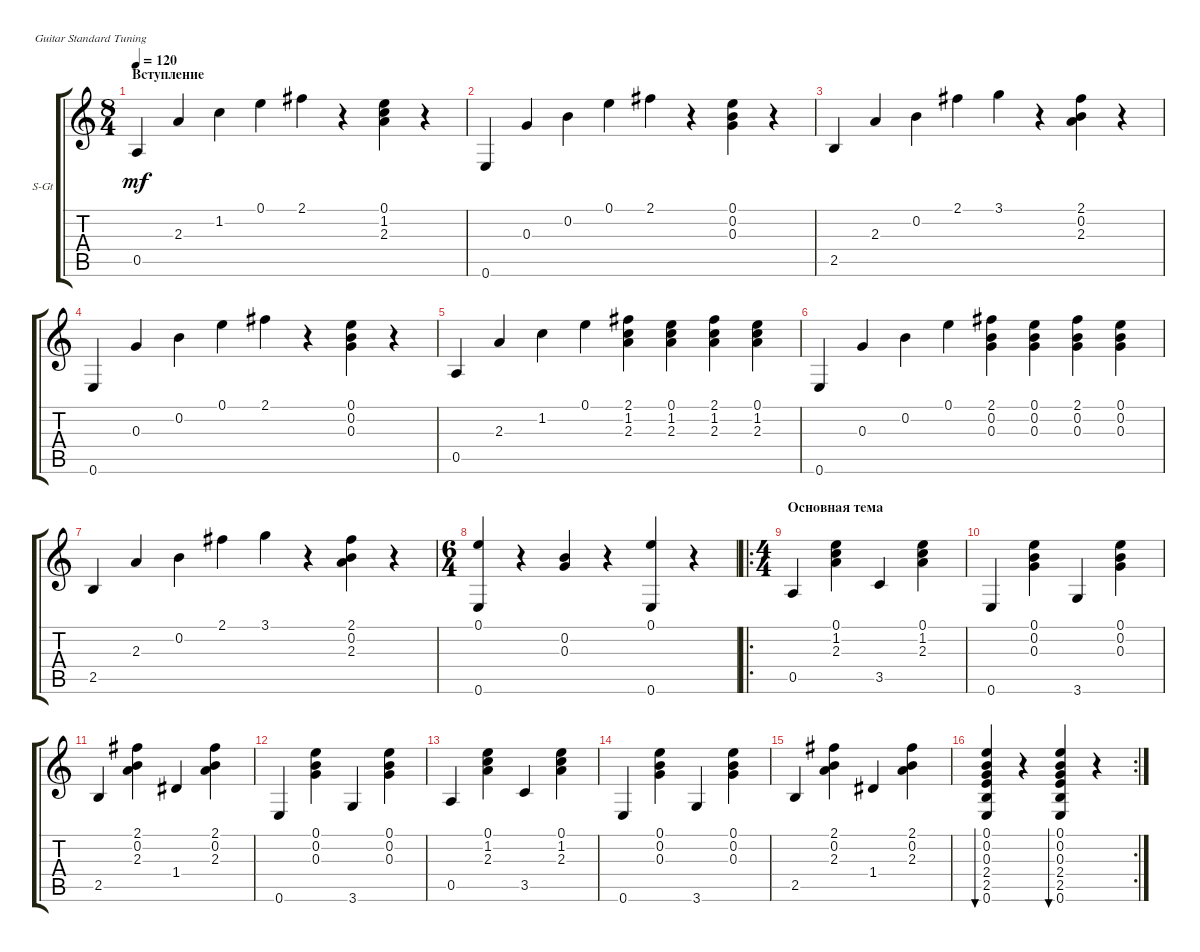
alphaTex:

\defaultSystemsLayout 4
\bracketExtendMode groupsimilarinstruments
\firstSystemTrackNameOrientation horizontal
\otherSystemsTrackNameOrientation horizontal
\track ("Steel Guitar" "S-Gt") {instrument acousticguitarsteel}
\staff {score tabs}
\tuning (E4 B3 G3 D3 A2 E2)
\ts (8 4)
\section ("" "Вступление")
\tempo 120
\clef g2
\ks c
0.5.4{dy mf instrument acousticguitarsteel} 2.3.4 1.2.4 0.1.4 2.1.4 r.4 (0.1 1.2 2.3).4 r.4 |
0.6.4 0.3.4 0.2.4 0.1.4 2.1.4 r.4 (0.1 0.2 0.3).4 r.4 |
2.5.4 2.3.4 0.2.4 2.1.4 3.1.4 r.4 (2.1 2.3 0.2).4 r.4 |
0.6.4 0.3.4 0.2.4 0.1.4 2.1.4 r.4 (0.1 0.2 0.3).4 r.4 |
0.5.4 2.3.4 1.2.4 0.1.4 (2.1 2.3 1.2).4 (2.3 0.1 1.2).4 (2.3 2.1 1.2).4 (2.3 0.1 1.2).4 |
0.6.4 0.3.4 0.2.4 0.1.4 (2.1 0.3 0.2).4 (0.3 0.1 0.2).4 (0.3 2.1 0.2).4 (0.3 0.1 0.2).4 |
2.5.4 2.3.4 0.2.4 2.1.4 3.1.4 r.4 (2.1 0.2 2.3).4 r.4 |
\ts (6 4)
(0.1 0.6).4 r.4 (0.2 0.3).4 r.4 (0.1 0.6).4 r.4 |
\ro
\ts (4 4)
\section ("" "Основная тема")
0.5.4 (0.1 1.2 2.3).4 3.5.4 (2.3 1.2 0.1).4 |
0.6.4 (0.3 0.2 0.1).4 3.6.4 (0.3 0.2 0.1).4 |
2.5.4 (2.3 2.1 0.2).4 1.4.4 (2.3 0.2 2.1).4 |
0.6.4 (0.3 0.2 0.1).4 3.6.4 (0.3 0.2 0.1).4 |
0.5.4 (0.1 1.2 2.3).4 3.5.4 (0.1 1.2 2.3).4 |
0.6.4 (0.3 0.2 0.1).4 3.6.4 (0.3 0.1 0.2).4 |
2.5.4 (2.3 2.1 0.2).4 1.4.4 (2.3 2.1 0.2).4 |
\rc 2
(0.1 0.2 0.3 2.4 2.5 0.6).4{bu 30} r.4 (0.6 2.5 2.4 0.3 0.2 0.1).4{bu 30} r.4
